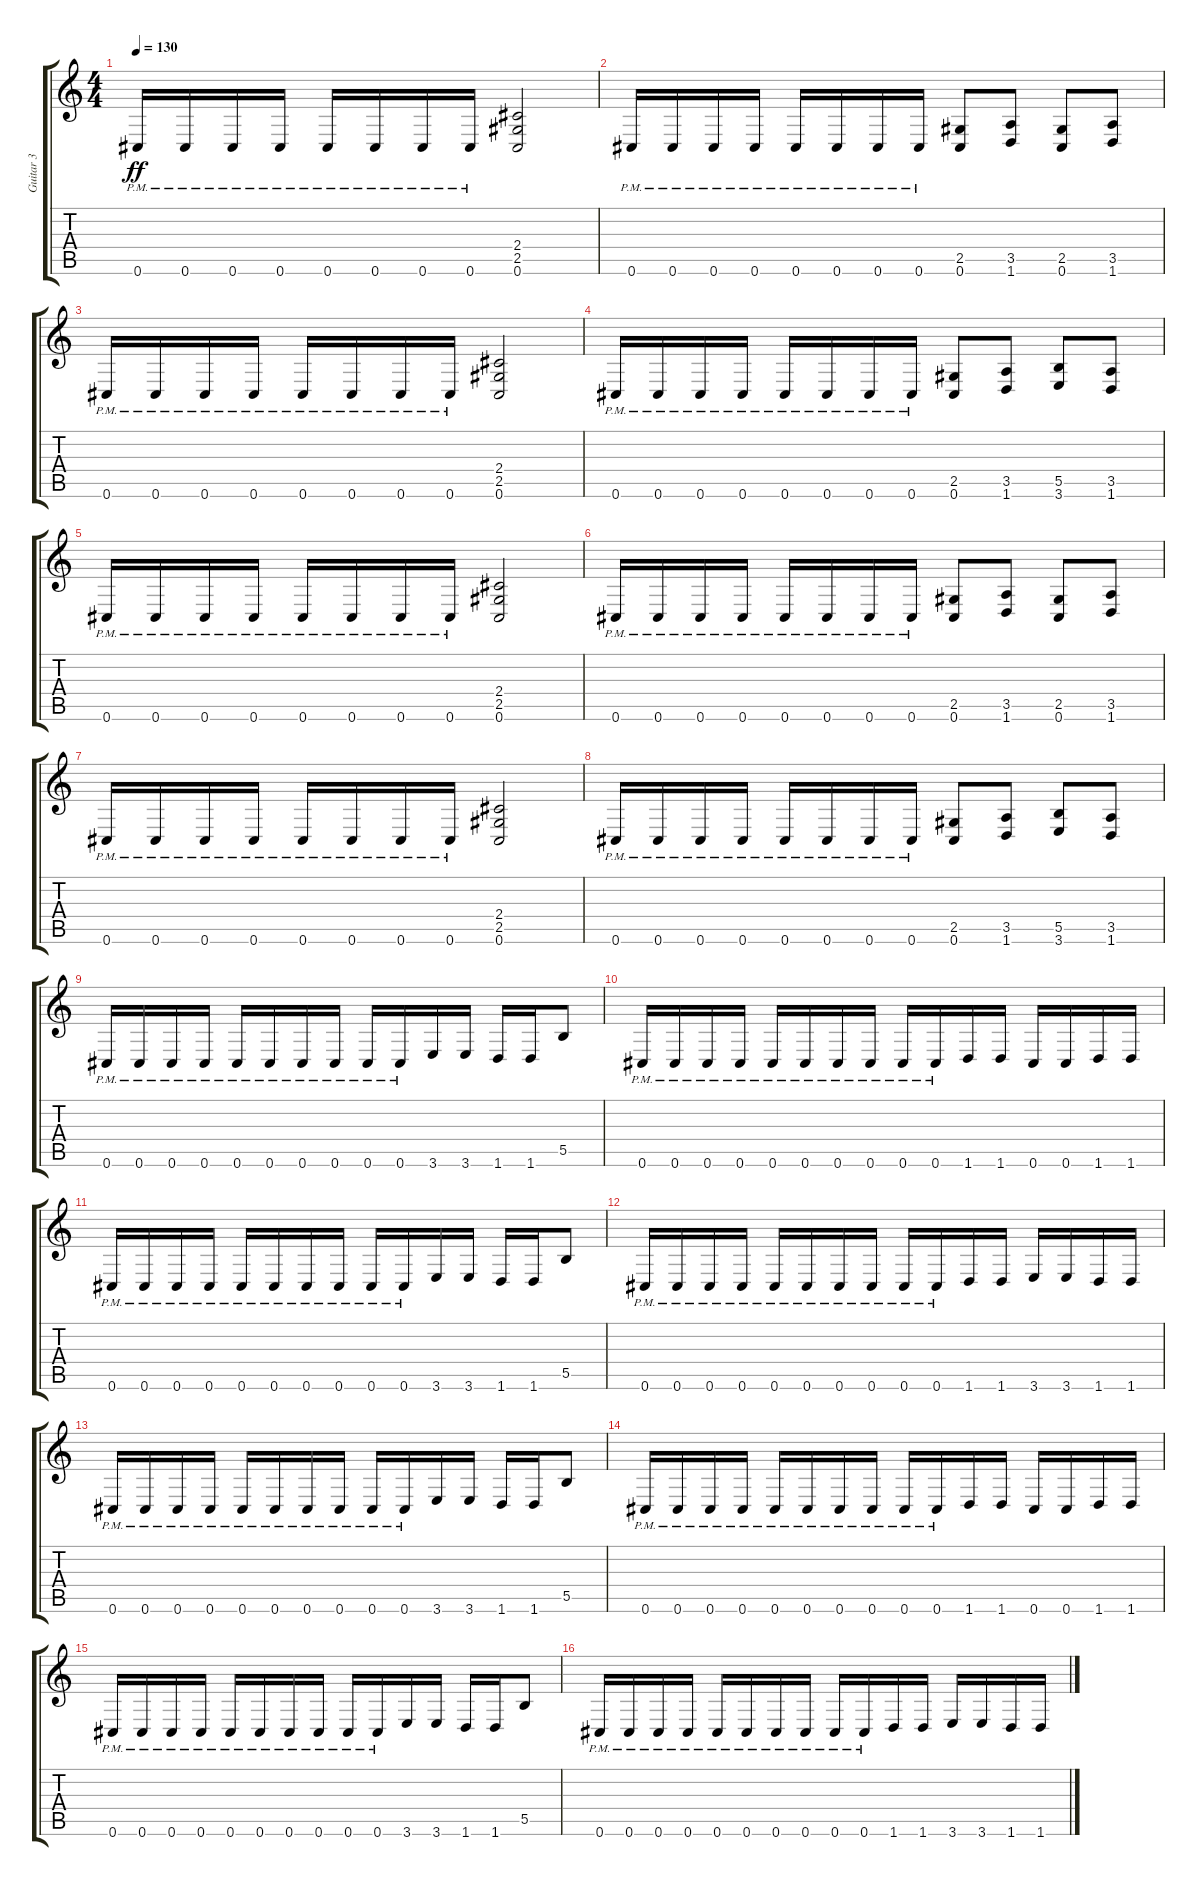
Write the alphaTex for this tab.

\track ("Guitar 3" "Guitar 3") {instrument distortionguitar}
\staff {score tabs}
\tuning (Db4 Ab3 E3 B2 Gb2 Db2) {hide}
\ts (4 4)
\tempo 130
\clef g2
\ks c
0.6{pm}.16{dy ff} 0.6{pm}.16 0.6{pm}.16 0.6{pm}.16 0.6{pm}.16 0.6{pm}.16 0.6{pm}.16 0.6{pm}.16 (2.4 2.5 0.6).2 |
0.6{pm}.16 0.6{pm}.16 0.6{pm}.16 0.6{pm}.16 0.6{pm}.16 0.6{pm}.16 0.6{pm}.16 0.6{pm}.16 (2.5 0.6).8 (3.5 1.6).8 (2.5 0.6).8 (3.5 1.6).8 |
0.6{pm}.16 0.6{pm}.16 0.6{pm}.16 0.6{pm}.16 0.6{pm}.16 0.6{pm}.16 0.6{pm}.16 0.6{pm}.16 (2.4 2.5 0.6).2 |
0.6{pm}.16 0.6{pm}.16 0.6{pm}.16 0.6{pm}.16 0.6{pm}.16 0.6{pm}.16 0.6{pm}.16 0.6{pm}.16 (2.5 0.6).8 (3.5 1.6).8 (5.5 3.6).8 (3.5 1.6).8 |
0.6{pm}.16 0.6{pm}.16 0.6{pm}.16 0.6{pm}.16 0.6{pm}.16 0.6{pm}.16 0.6{pm}.16 0.6{pm}.16 (2.4 2.5 0.6).2 |
0.6{pm}.16 0.6{pm}.16 0.6{pm}.16 0.6{pm}.16 0.6{pm}.16 0.6{pm}.16 0.6{pm}.16 0.6{pm}.16 (2.5 0.6).8 (3.5 1.6).8 (2.5 0.6).8 (3.5 1.6).8 |
0.6{pm}.16 0.6{pm}.16 0.6{pm}.16 0.6{pm}.16 0.6{pm}.16 0.6{pm}.16 0.6{pm}.16 0.6{pm}.16 (2.4 2.5 0.6).2 |
0.6{pm}.16 0.6{pm}.16 0.6{pm}.16 0.6{pm}.16 0.6{pm}.16 0.6{pm}.16 0.6{pm}.16 0.6{pm}.16 (2.5 0.6).8 (3.5 1.6).8 (5.5 3.6).8 (3.5 1.6).8 |
0.6{pm}.16 0.6{pm}.16 0.6{pm}.16 0.6{pm}.16 0.6{pm}.16 0.6{pm}.16 0.6{pm}.16 0.6{pm}.16 0.6{pm}.16 0.6{pm}.16 3.6.16 3.6.16 1.6.16 1.6.16 5.5.8 |
0.6{pm}.16 0.6{pm}.16 0.6{pm}.16 0.6{pm}.16 0.6{pm}.16 0.6{pm}.16 0.6{pm}.16 0.6{pm}.16 0.6{pm}.16 0.6{pm}.16 1.6.16 1.6.16 0.6.16 0.6.16 1.6.16 1.6.16 |
0.6{pm}.16 0.6{pm}.16 0.6{pm}.16 0.6{pm}.16 0.6{pm}.16 0.6{pm}.16 0.6{pm}.16 0.6{pm}.16 0.6{pm}.16 0.6{pm}.16 3.6.16 3.6.16 1.6.16 1.6.16 5.5.8 |
0.6{pm}.16 0.6{pm}.16 0.6{pm}.16 0.6{pm}.16 0.6{pm}.16 0.6{pm}.16 0.6{pm}.16 0.6{pm}.16 0.6{pm}.16 0.6{pm}.16 1.6.16 1.6.16 3.6.16 3.6.16 1.6.16 1.6.16 |
0.6{pm}.16 0.6{pm}.16 0.6{pm}.16 0.6{pm}.16 0.6{pm}.16 0.6{pm}.16 0.6{pm}.16 0.6{pm}.16 0.6{pm}.16 0.6{pm}.16 3.6.16 3.6.16 1.6.16 1.6.16 5.5.8 |
0.6{pm}.16 0.6{pm}.16 0.6{pm}.16 0.6{pm}.16 0.6{pm}.16 0.6{pm}.16 0.6{pm}.16 0.6{pm}.16 0.6{pm}.16 0.6{pm}.16 1.6.16 1.6.16 0.6.16 0.6.16 1.6.16 1.6.16 |
0.6{pm}.16 0.6{pm}.16 0.6{pm}.16 0.6{pm}.16 0.6{pm}.16 0.6{pm}.16 0.6{pm}.16 0.6{pm}.16 0.6{pm}.16 0.6{pm}.16 3.6.16 3.6.16 1.6.16 1.6.16 5.5.8 |
0.6{pm}.16 0.6{pm}.16 0.6{pm}.16 0.6{pm}.16 0.6{pm}.16 0.6{pm}.16 0.6{pm}.16 0.6{pm}.16 0.6{pm}.16 0.6{pm}.16 1.6.16 1.6.16 3.6.16 3.6.16 1.6.16 1.6.16
